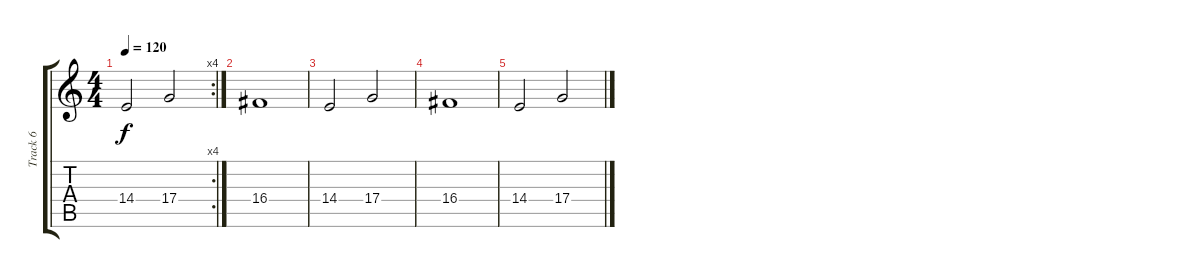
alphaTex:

\track ("Track 6" "Track 6") {instrument stringensemble1}
\staff {score tabs}
\tuning (E4 B3 G3 D3 A2 E2) {hide}
\rc 4
\ts (4 4)
\tempo 120
\clef g2
\ks c
14.4.2{dy f} 17.4.2 |
16.4.1{volume 0} |
14.4.2 17.4.2 |
16.4.1 |
14.4.2 17.4.2
